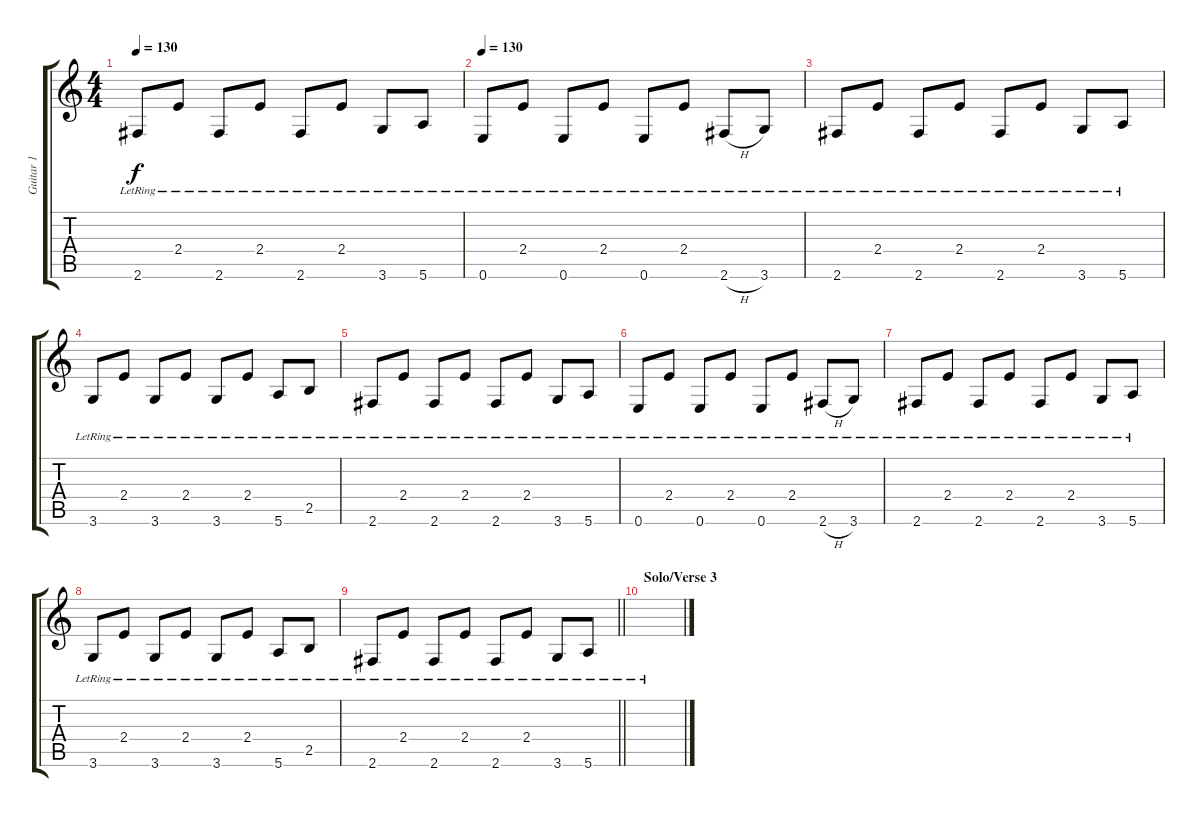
\track ("Guitar 1" "Guitar 1") {instrument acousticguitarnylon}
\staff {score tabs}
\tuning (E4 B3 G3 D3 A2 E2) {hide}
\ts (4 4)
\tempo 130
\clef g2
\ks c
2.6{lr}.8{dy f} 2.4{lr}.8 2.6{lr}.8 2.4{lr}.8 2.6{lr}.8 2.4{lr}.8 3.6{lr}.8 5.6{lr}.8 |
\tempo 130
0.6{lr}.8 2.4{lr}.8 0.6{lr}.8 2.4{lr}.8 0.6{lr}.8 2.4{lr}.8 2.6{h lr}.8 3.6{lr}.8 |
2.6{lr}.8 2.4{lr}.8 2.6{lr}.8 2.4{lr}.8 2.6{lr}.8 2.4{lr}.8 3.6{lr}.8 5.6{lr}.8 |
3.6{lr}.8 2.4{lr}.8 3.6{lr}.8 2.4{lr}.8 3.6{lr}.8 2.4{lr}.8 5.6{lr}.8 2.5{lr}.8 |
2.6{lr}.8 2.4{lr}.8 2.6{lr}.8 2.4{lr}.8 2.6{lr}.8 2.4{lr}.8 3.6{lr}.8 5.6{lr}.8 |
0.6{lr}.8 2.4{lr}.8 0.6{lr}.8 2.4{lr}.8 0.6{lr}.8 2.4{lr}.8 2.6{h lr}.8 3.6{lr}.8 |
2.6{lr}.8 2.4{lr}.8 2.6{lr}.8 2.4{lr}.8 2.6{lr}.8 2.4{lr}.8 3.6{lr}.8 5.6{lr}.8 |
3.6{lr}.8 2.4{lr}.8 3.6{lr}.8 2.4{lr}.8 3.6{lr}.8 2.4{lr}.8 5.6{lr}.8 2.5{lr}.8 |
\barLineRight lightlight
2.6{lr}.8 2.4{lr}.8 2.6{lr}.8 2.4{lr}.8 2.6{lr}.8 2.4{lr}.8 3.6{lr}.8 5.6{lr}.8 |
\section ("" "Solo/Verse 3")
